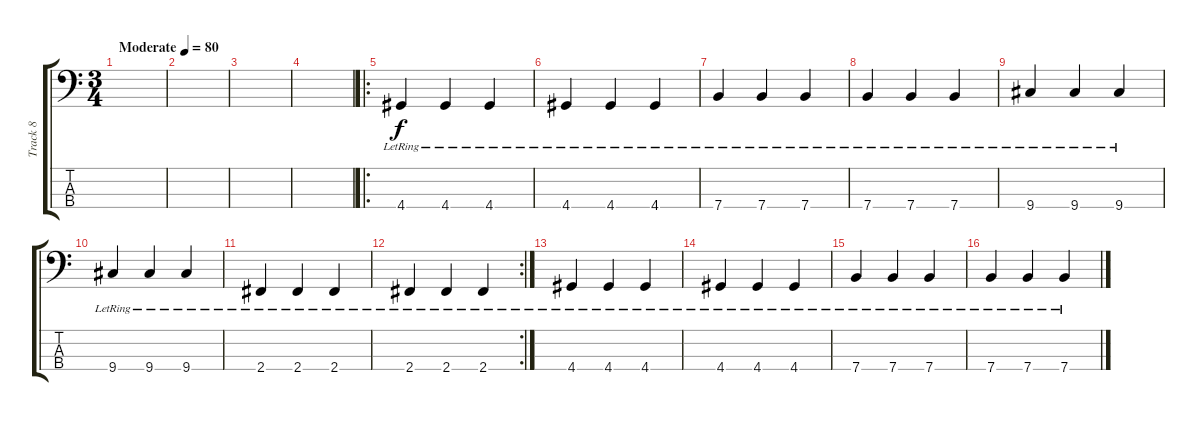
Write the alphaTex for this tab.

\track ("Track 8" "Track 8") {instrument electricbassfinger}
\staff {score tabs}
\tuning (G2 D2 A1 E1) {hide}
\ts (3 4)
\tempo (80 "Moderate")
\clef f4
\ks c
|
|
|
|
\ro
4.4{lr}.4 4.4{lr}.4 4.4{lr}.4 |
4.4{lr}.4 4.4{lr}.4 4.4{lr}.4 |
7.4{lr}.4 7.4{lr}.4 7.4{lr}.4 |
7.4{lr}.4 7.4{lr}.4 7.4{lr}.4 |
9.4{lr}.4 9.4{lr}.4 9.4{lr}.4 |
9.4{lr}.4 9.4{lr}.4 9.4{lr}.4 |
2.4{lr}.4 2.4{lr}.4 2.4{lr}.4 |
\rc 2
2.4{lr}.4 2.4{lr}.4 2.4{lr}.4 |
4.4{lr}.4 4.4{lr}.4 4.4{lr}.4 |
4.4{lr}.4 4.4{lr}.4 4.4{lr}.4 |
7.4{lr}.4 7.4{lr}.4 7.4{lr}.4 |
7.4{lr}.4 7.4{lr}.4 7.4{lr}.4
